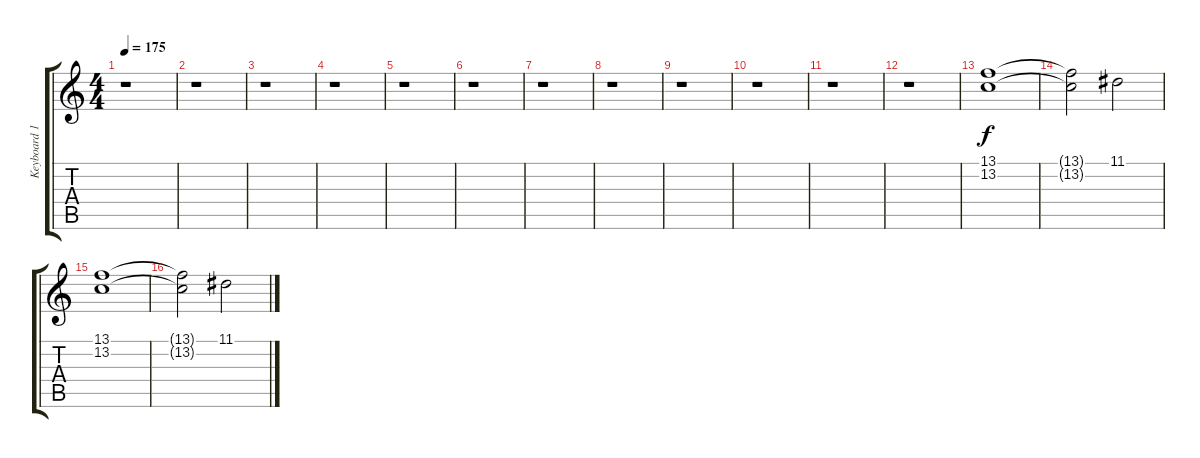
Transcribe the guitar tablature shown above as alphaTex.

\track ("Keyboard 1." "Keyboard 1") {instrument fx5brightness}
\staff {score tabs}
\tuning (E4 B3 G3 D3 A2 E2) {hide}
\ts (4 4)
\tempo 175
\clef g2
\ks c
r.1{dy f} |
r.1 |
r.1 |
r.1 |
r.1 |
r.1 |
r.1 |
r.1 |
r.1 |
r.1 |
r.1 |
r.1 |
(13.1 13.2).1{instrument churchorgan} |
(13.1{t} 13.2{t}).2 11.1.2 |
(13.1 13.2).1{instrument churchorgan} |
(13.1{t} 13.2{t}).2 11.1.2
